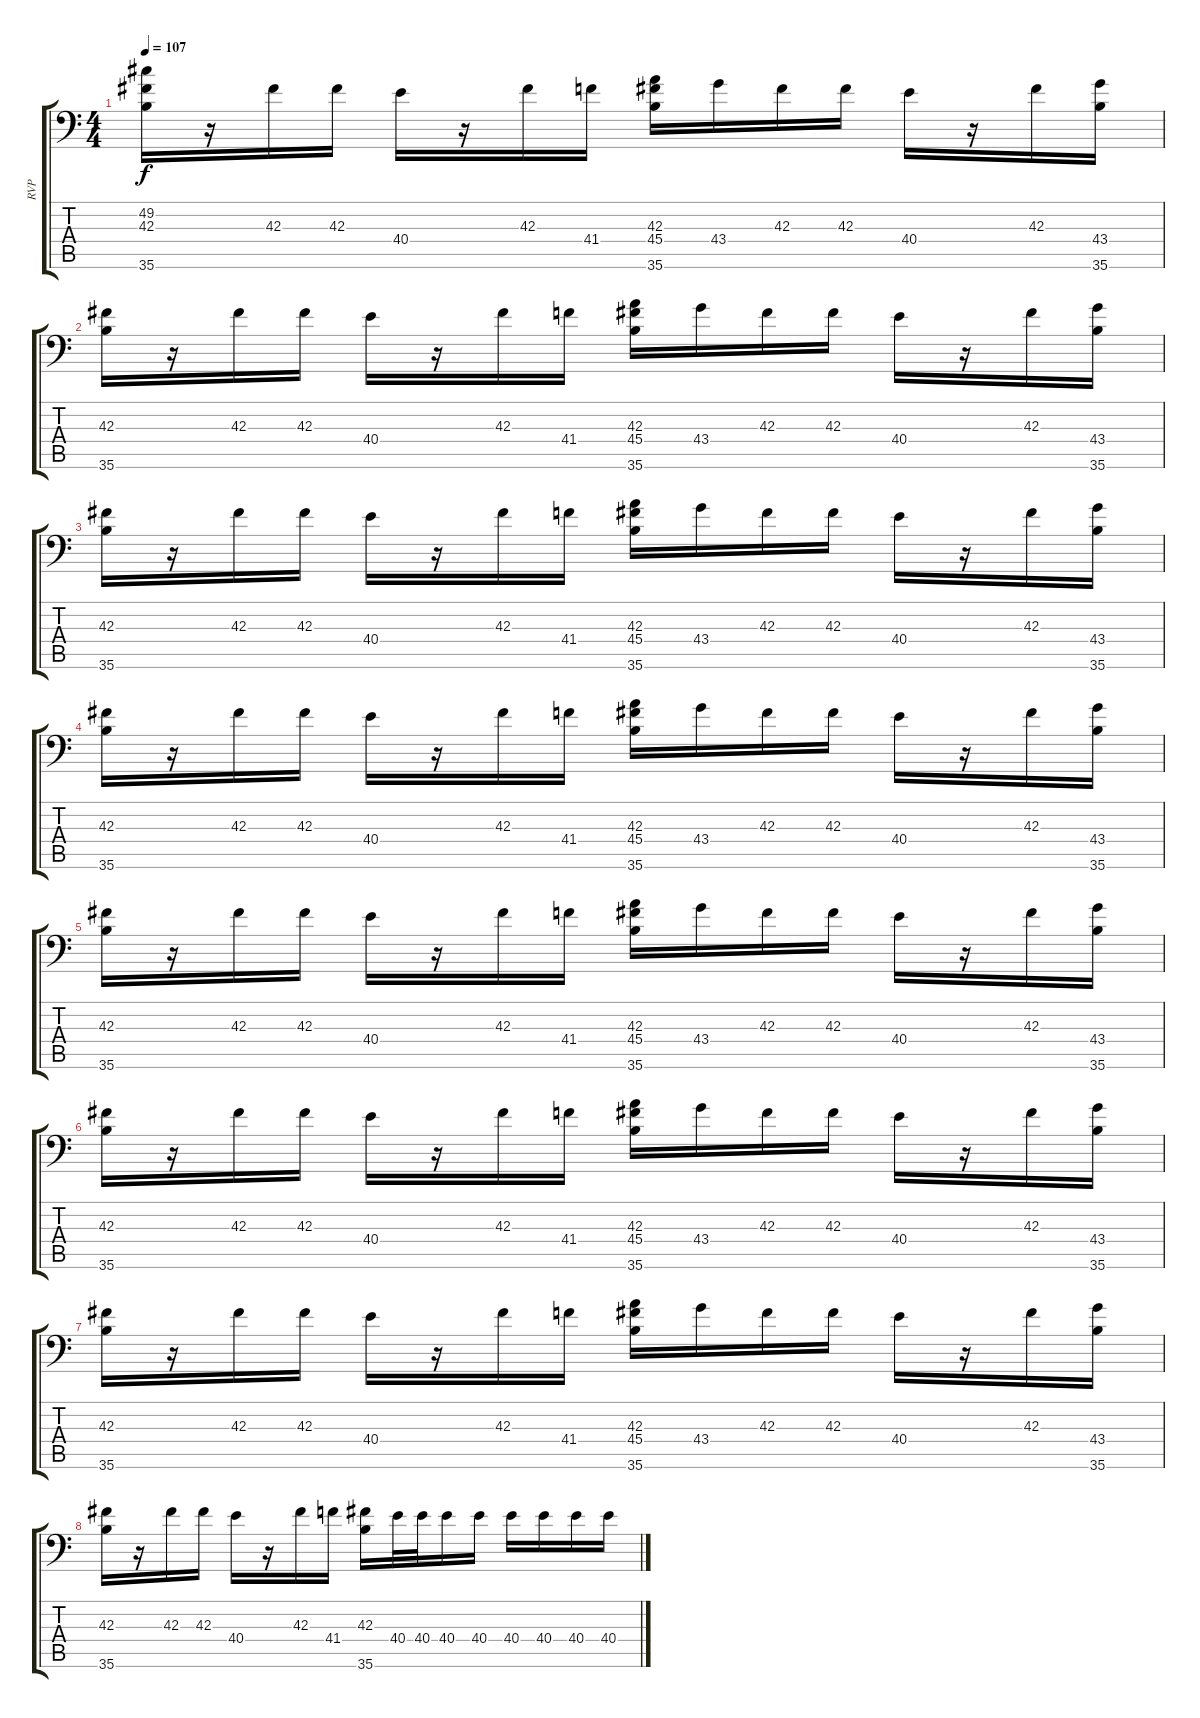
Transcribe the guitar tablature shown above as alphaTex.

\track ("RVP" "RVP") {instrument acousticgrandpiano}
\staff {score tabs}
\tuning (C-1 C-1 C-1 C-1 C-1 C-1) {hide}
\ts (4 4)
\tempo 107
\clef f4
\ks c
(49.2 42.3 35.6).16{dy f} r.16 42.3.16 42.3.16 40.4.16 r.16 42.3.16 41.4.16 (42.3 45.4 35.6).16 43.4.16 42.3.16 42.3.16 40.4.16 r.16 42.3.16 (43.4 35.6).16 |
(42.3 35.6).16 r.16 42.3.16 42.3.16 40.4.16 r.16 42.3.16 41.4.16 (42.3 45.4 35.6).16 43.4.16 42.3.16 42.3.16 40.4.16 r.16 42.3.16 (43.4 35.6).16 |
(42.3 35.6).16 r.16 42.3.16 42.3.16 40.4.16 r.16 42.3.16 41.4.16 (42.3 45.4 35.6).16 43.4.16 42.3.16 42.3.16 40.4.16 r.16 42.3.16 (43.4 35.6).16 |
(42.3 35.6).16 r.16 42.3.16 42.3.16 40.4.16 r.16 42.3.16 41.4.16 (42.3 45.4 35.6).16 43.4.16 42.3.16 42.3.16 40.4.16 r.16 42.3.16 (43.4 35.6).16 |
(42.3 35.6).16 r.16 42.3.16 42.3.16 40.4.16 r.16 42.3.16 41.4.16 (42.3 45.4 35.6).16 43.4.16 42.3.16 42.3.16 40.4.16 r.16 42.3.16 (43.4 35.6).16 |
(42.3 35.6).16 r.16 42.3.16 42.3.16 40.4.16 r.16 42.3.16 41.4.16 (42.3 45.4 35.6).16 43.4.16 42.3.16 42.3.16 40.4.16 r.16 42.3.16 (43.4 35.6).16 |
(42.3 35.6).16 r.16 42.3.16 42.3.16 40.4.16 r.16 42.3.16 41.4.16 (42.3 45.4 35.6).16 43.4.16 42.3.16 42.3.16 40.4.16 r.16 42.3.16 (43.4 35.6).16 |
(42.3 35.6).16 r.16 42.3.16 42.3.16 40.4.16 r.16 42.3.16 41.4.16 (42.3 35.6).16 40.4.32 40.4.32 40.4.16 40.4.16 40.4.16 40.4.16 40.4.16 40.4.16
